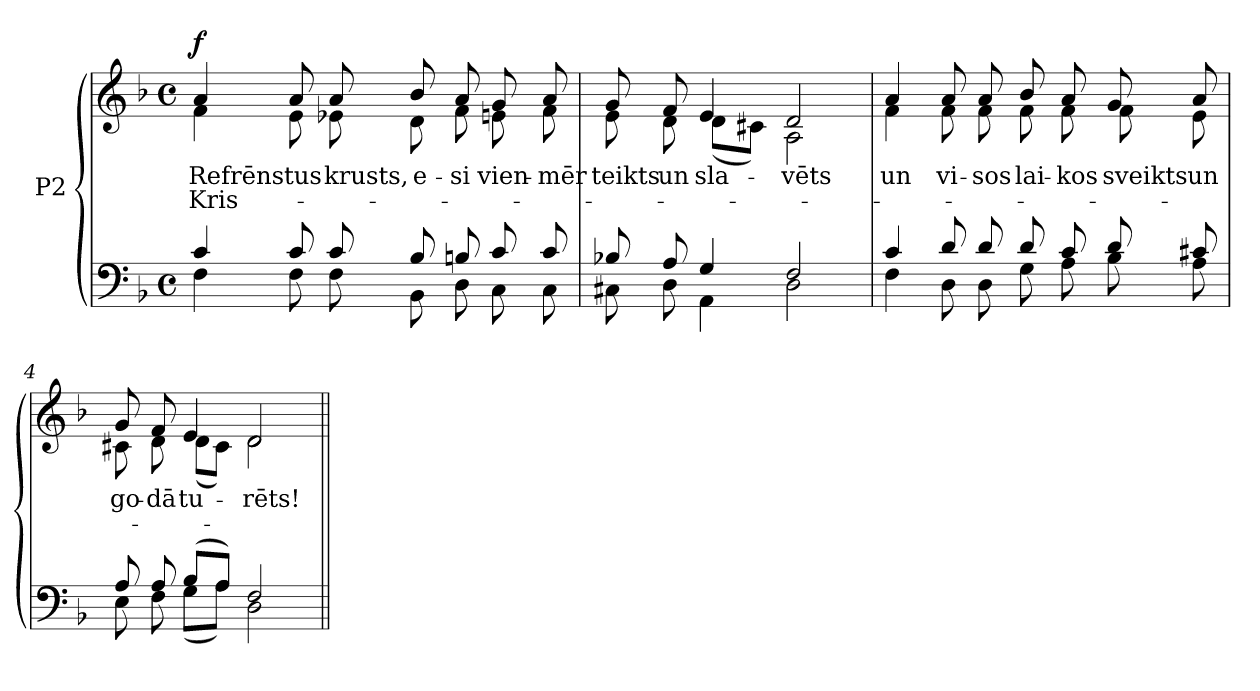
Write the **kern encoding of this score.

**kern	**kern	**text	**text	**dynam
*part2	*part1	*part1	*part1	*part1
*staff2	*staff1	*staff1	*staff1	*staff1
*I"P2	*	*	*	*
!!LO:PB:g=z
*clefF4	*clefG2	*	*	*
*k[b-]	*k[b-]	*	*	*
*F:	*F:	*	*	*
*M4/4	*M4/4	*	*	*
*met(c)	*met(c)	*	*	*
*MM70	*MM70	*	*	*
=1	=1	=1	=1	=1
*^	*	*	*	*
!	!	!LO:TX:a:B:t=Maestoso	!	!	!
!	!	!	!LO:LY:a:color=#000000	!LO:LY:b:color=#000000	!
*	*	*^	*	*	*
4ci/	4Fi\	4ai/	4fi\	-Refrēns	Kris-	f
!	!	!	!	!LO:LY:b:color=#000000	!	!
8ci/	8Fi\	8ai/	8ei\	tus	.	.
!	!	!	!	!LO:LY:b:color=#000000	!	!
8ci/	8Fi\	8ai/	8e-Xi\	krusts,	.	.
!	!	!	!	!LO:LY:b:color=#000000	!	!
8B-i/	8BB-i\	8b-i/	8di\	e-	.	.
!	!	!	!	!LO:LY:b:color=#000000	!	!
8Bni/	8Di\	8ai/	8fi\	-si	.	.
!	!	!	!	!LO:LY:b:color=#000000	!	!
8ci/	8Ci\	8gi/	8eni\	vien-	.	.
!	!	!	!	!LO:LY:b:color=#000000	!	!
8ci/	8Ci\	8ai/	8fi\	-mēr	.	.
=2	=2	=2	=2	=2	=2	=2
!	!	!	!	!LO:LY:b:color=#000000	!	!
8B-Xi/	8C#Xi\	8gi/	8ei\	teikts	.	.
!	!	!	!	!LO:LY:b:color=#000000	!	!
8Ai/	8Di\	8fi/	8di\	un	.	.
!	!	!	!	!LO:LY:b:color=#000000	!	!
4Gi/	4AAi\	4ei/	(8di\L	sla-	.	.
.	.	.	8c#Xi\J)	.	.	.
!	!	!	!	!LO:LY:b:color=#000000	!	!
2Fi/	2Di\	2di/	2Ai\	-vēts	.	.
!!LO:LB:g=z	!!
=3	=3	=3	=3	=3	=3	=3
!	!	!	!	!LO:LY:b:color=#000000	!	!
4ci/	4Fi\	4ai/	4fi\	un	.	.
!	!	!	!	!LO:LY:b:color=#000000	!	!
8di/	8Di\	8ai/	8fi\	vi-	.	.
!	!	!	!	!LO:LY:b:color=#000000	!	!
8di/	8Di\	8ai/	8fi\	-sos	.	.
!	!	!	!	!LO:LY:b:color=#000000	!	!
8di/	8Gi\	8b-i/	8fi\	lai-	.	.
!	!	!	!	!LO:LY:b:color=#000000	!	!
8ci/	8Ai\	8ai/	8fi\	-kos	.	.
!	!	!	!	!LO:LY:b:color=#000000	!	!
8di/	8B-i\	8gi/	8fi\	sveikts	.	.
!	!	!	!	!LO:LY:b:color=#000000	!	!
8c#Xi/	8Ai\	8ai/	8ei\	un	.	.
=4	=4	=4	=4	=4	=4	=4
!	!	!	!	!LO:LY:b:color=#000000	!	!
8Ai/	8Ei\	8gi/	8c#Xi\	go-	.	.
!	!	!	!	!LO:LY:b:color=#000000	!	!
8Ai/	8Fi\	8fi/	8di\	-dā	.	.
!	!	!	!	!LO:LY:b:color=#000000	!	!
(8B-i/L	(8Gi\L	4ei/	(8di\L	tu-	.	.
8Ai/J)	8Ai\J)	.	8c#i\J)	.	.	.
!	!	!	!	!LO:LY:b:color=#000000	!	!
2Fi/	2Di\	2di/	2di\	-rēts!	.	.
*v	*v	*	*	*	*	*
*	*v	*v	*	*	*
=||	=||	=||	=||	=||
*-	*-	*-	*-	*-
